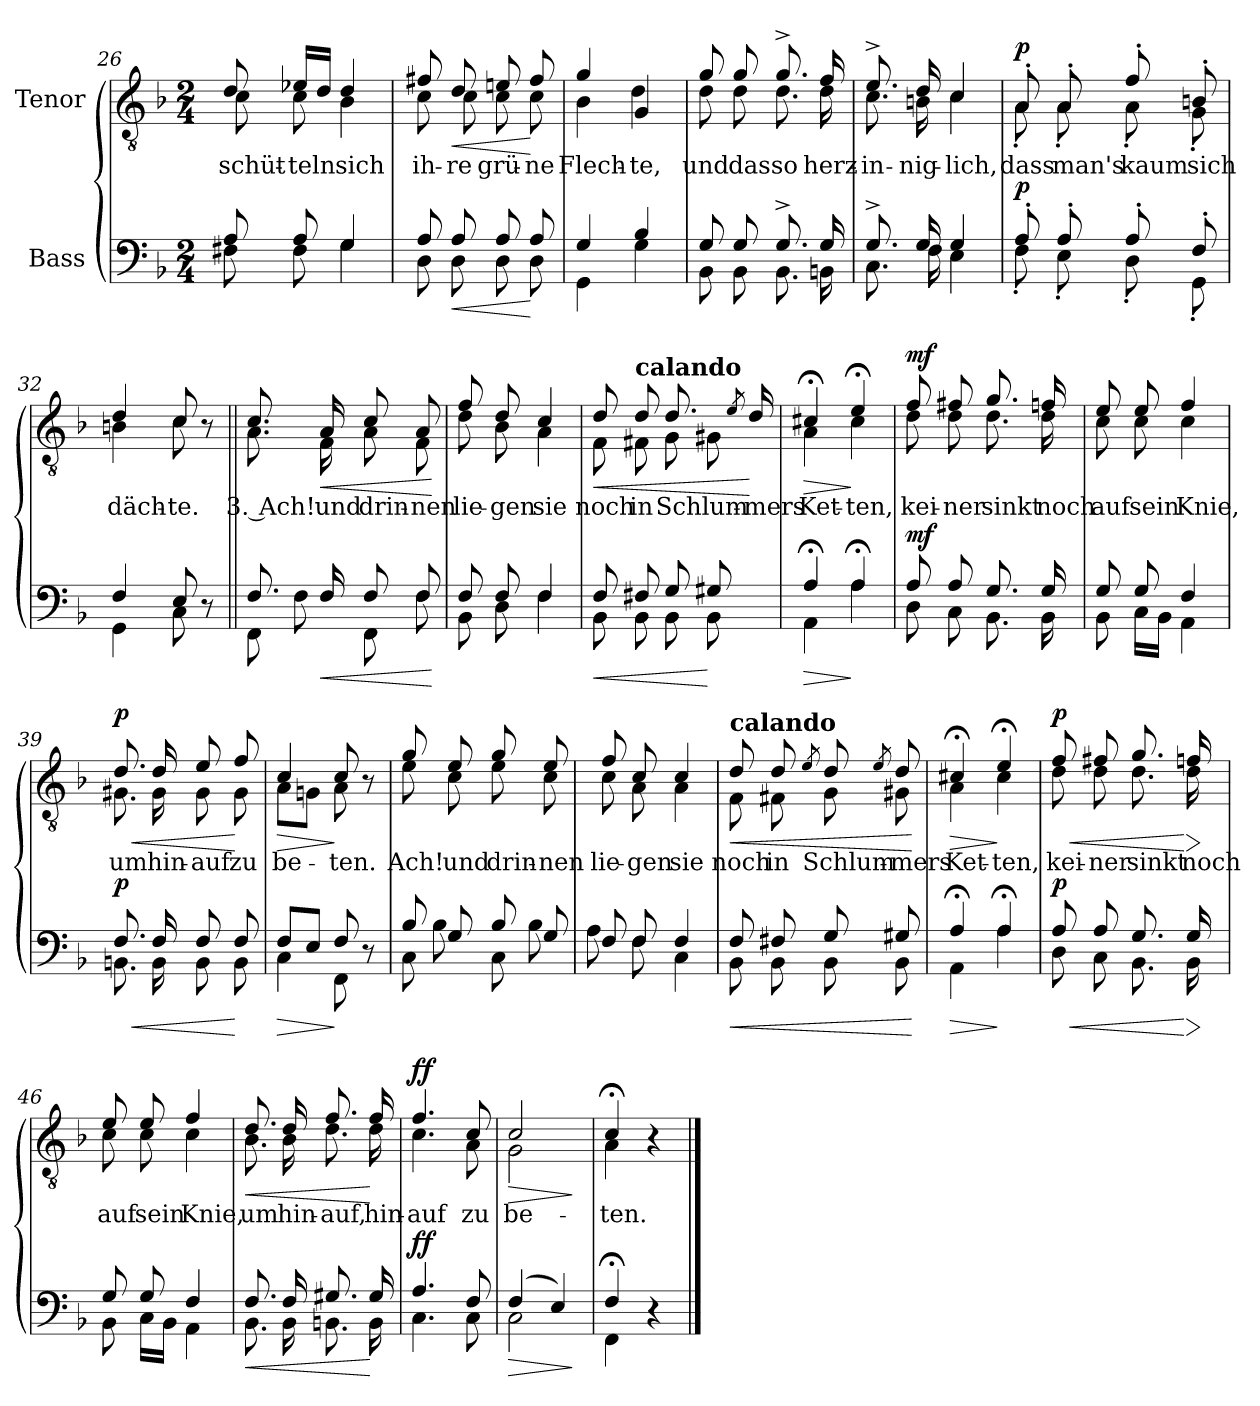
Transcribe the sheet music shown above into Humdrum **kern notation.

**kern	**dynam	**kern	**text	**dynam
*part2	*part2	*part1	*part1	*part1
*staff2	*staff2	*staff1	*staff1	*staff1
*I"Bass	*	*I"Tenor	*	*
*clefF4	*	*clefGv2	*	*
*k[b-]	*	*k[b-]	*	*
*M2/4	*	*M2/4	*	*
=26	=26	=26	=26	=26
*^	*	*^	*	*
8A/	8F#X\	.	8d/	8c\	schüt-	.
8A/	8F#\	.	16e-X/LL	8c\	-teln	.
.	.	.	16d/JJ	.	.	.
4G/	4G\	.	4d/	4B-\	sich	.
=27	=27	=27	=27	=27	=27	=27
8A/	8D\	.	8f#X/	8c\	ih-	.
!	!	!LO:HP:b	!	!	!	!LO:HP:b
8A/	8D\	<	8d/	8c\	-re	<
8A/	8D\	.	8en/	8c\	grü-	.
8A/	8D\	[	8f#/	8c\	-ne	[
=28	=28	=28	=28	=28	=28	=28
4G/	4GG\	.	4g/	4B-\	Flech-	.
4B-/	4G\	.	4G/	4d\	-te,	.
=29	=29	=29	=29	=29	=29	=29
8G/	8BB-\	.	8g/	8d\	und	.
8G/	8BB-\	.	8g/	8d\	das	.
8.G^/	8.BB-\	.	8.g^/	8.d\	so	.
16G/	16BBn\	.	16f/	16d\	herz-	.
!!LO:LB:g=z	!!
=30	=30	=30	=30	=30	=30	=30
8.G^/	8.C\	.	8.e^/	8.c\	-in-	.
16G/	16F\	.	16d/	16Bn\	-nig-	.
4G/	4E\	.	4c/	4c\	-lich,	.
=31	=31	=31	=31	=31	=31	=31
!	!	!LO:DY:a	!	!	!	!LO:DY:a
8A'/	8F'\	p	8A'/	8A'\	dass	p
8A'/	8E'\	.	8A'/	8A'\	man's	.
8A'/	8D'\	.	8f'/	8A'\	kaum	.
8F'/	8GG'\	.	8Bn'/	8G'\	sich	.
=32	=32	=32	=32	=32	=32	=32
4F/	4GG\	.	4d/	4Bn\	däch-	.
8E/	8C\	.	8c/	8c\	-te.	.
8r	8ryy	.	8r	8ryy	.	.
=33||	=33||	=33||	=33||	=33||	=33||	=33||
8.F/	8FF\	.	8.c/	8.A\	3. Ach!	.
.	8F\	.	.	.	.	.
!	!	!LO:HP:b	!	!	!	!LO:HP:b
16F/	.	<	16A/	16F\	und	<
8F/	8FF\	.	8c/	8A\	drin-	.
8F/	8F\	.	8A/	8F\	-nen	.
*v	*v	*	*	*	*	*
*	*	*v	*v	*	*
.	[	.	.	[
=34	=34	=34	=34	=34
*^	*	*^	*	*
8F/	8BB-\	.	8f/	8d\	lie-	.
8F/	8D\	.	8d/	8B-\	-gen	.
4F/	4F\	.	4c/	4A\	sie	.
!!LO:LB:g=z	!!
=35	=35	=35	=35	=35	=35	=35
!	!	!LO:HP:b	!	!	!	!LO:HP:b
8F/	8BB-\	<	8d/	8F\	noch	<
!	!	!	!LO:TX:a:B:t=calando	!	!	!
8F#X/	8BB-\	.	8d/	8F#X\	in	.
8G/	8BB-\	.	8.d/	8G\	Schlum-	.
8G#X/	8BB-\	[	.	8G#X\	.	.
.	.	.	8qe/	.	.	.
.	.	.	16d/	.	-mers	[
=36	=36	=36	=36	=36	=36	=36
!	!	!LO:HP:b	!	!	!	!LO:HP:b
4A;/	4AA\	>	4c#X;</	4A\	Ket-	>
4A;/	4A\	]	4e;</	4c#\	-ten,	]
=37	=37	=37	=37	=37	=37	=37
!	!	!LO:DY:a	!	!	!	!LO:DY:a
8A/	8D\	mf	8f/	8d\	kei-	mf
8A/	8C\	.	8f#X/	8d\	-ner	.
8.G/	8.BB-\	.	8.g/	8.d\	sinkt	.
16G/	16BB-\	.	16fn/	16d\	noch	.
=38	=38	=38	=38	=38	=38	=38
8G/	8BB-\	.	8e/	8c\	auf	.
8G/	16C\LL	.	8e/	8c\	sein	.
.	16BB-\JJ	.	.	.	.	.
4F/	4AA\	.	4f/	4c\	Knie,	.
=39	=39	=39	=39	=39	=39	=39
!	!	!LO:HP:b	!	!	!	!LO:HP:b
!	!	!LO:DY:n=1:a	!	!	!	!LO:DY:n=1:a
8.F/	8.BBn\	< p	8.d/	8.G#X\	um	< p
16F/	16BB\	.	16d/	16G#\	hin-	.
8F/	8BB\	.	8e/	8G#\	-auf	.
8F/	8BB\	[	8f/	8G#\	zu	[
!!LO:LB:g=z	!!
=40	=40	=40	=40	=40	=40	=40
!	!	!LO:HP:b	!	!	!	!LO:HP:b
8F/L	4C\	>	4c/	8A\L	be-	>
8E/J	.	.	.	8Gn\J	.	.
8F/	8FF\	]	8c/	8A\	-ten.	]
8r	8ryy	.	8r	8ryy	.	.
=41	=41	=41	=41	=41	=41	=41
8B-/	8C\	.	8g/	8e\	Ach!	.
8G/	8B-\	.	8e/	8c\	und	.
8B-/	8C\	.	8g/	8e\	drin-	.
8G/	8B-\	.	8e/	8c\	-nen	.
=42	=42	=42	=42	=42	=42	=42
8F/	8A\	.	8f/	8c\	lie-	.
8F/	8F\	.	8c/	8A\	-gen	.
4F/	4C\	.	4c/	4A\	sie	.
=43	=43	=43	=43	=43	=43	=43
!	!	!	!LO:TX:a:B:t=calando	!	!	!
!	!	!LO:HP:b	!	!	!	!LO:HP:b
8F/	8BB-\	<	8d/	8F\	noch	<
8F#X/	8BB-\	.	8d/	8F#X\	in	.
.	.	.	8qe/	.	.	.
8G/	8BB-\	.	8d/	8G\	Schlum-	.
.	.	.	8qe/	.	.	.
8G#X/	8BB-\	.	8d/	8G#X\	-mers	.
*v	*v	*	*	*	*	*
*	*	*v	*v	*	*
.	[	.	.	[
=44	=44	=44	=44	=44
!	!LO:HP:b	!	!	!LO:HP:b
*^	*	*^	*	*
4A;/	4AA\	>	4c#X;</	4A\	Ket-	>
4A;/	4A\	]	4e;</	4c#\	-ten,	]
!!LO:LB:g=z	!!
=45	=45	=45	=45	=45	=45	=45
!	!	!LO:HP:b	!	!	!	!LO:HP:b
!	!	!LO:DY:n=1:a	!	!	!	!LO:DY:n=1:a
8A/	8D\	< p	8f/	8d\	kei-	< p
8A/	8C\	.	8f#X/	8d\	-ner	.
8.G/	8.BB-\	.	8.g/	8.d\	sinkt	.
!	!	!LO:HP:n=1:b	!	!	!	!LO:HP:n=1:b
16G/	16BB-\	[ >	16fn/	16d\	noch	[ >
*v	*v	*	*	*	*	*
*	*	*v	*v	*	*
.	]	.	.	]
=46	=46	=46	=46	=46
*^	*	*^	*	*
8G/	8BB-\	.	8e/	8c\	auf	.
8G/	16C\LL	.	8e/	8c\	sein	.
.	16BB-\JJ	.	.	.	.	.
4F/	4AA\	.	4f/	4c\	Knie,	.
=47	=47	=47	=47	=47	=47	=47
!	!	!LO:HP:b	!	!	!	!LO:HP:b
8.F/	8.BB-\	<	8.d/	8.B-\	um	<
16F/	16BB-\	.	16d/	16B-\	hin-	.
8.G#X/	8.BBn\	.	8.f/	8.d\	-auf,	.
16G#/	16BB\	[	16f/	16d\	hin-	[
=48	=48	=48	=48	=48	=48	=48
!	!	!LO:DY:a	!	!	!	!LO:DY:a
4.A/	4.C\	ff	4.f/	4.c\	-auf	ff
8F/	8C\	.	8c/	8A\	zu	.
=49	=49	=49	=49	=49	=49	=49
!	!	!LO:HP:b	!	!	!	!LO:HP:b
(4F/	2C\	>	2c/	2G\	be-	>
4E/)	.	.	.	.	.	.
*v	*v	*	*	*	*	*
*	*	*v	*v	*	*
.	]	.	.	]
=50	=50	=50	=50	=50
*^	*	*^	*	*
4F;/	4FF\	.	4c;</	4A\	-ten.	.
4r	4ryy	.	4r	4ryy	.	.
*v	*v	*	*	*	*	*
*	*	*v	*v	*	*
==	==	==	==	==
*-	*-	*-	*-	*-
